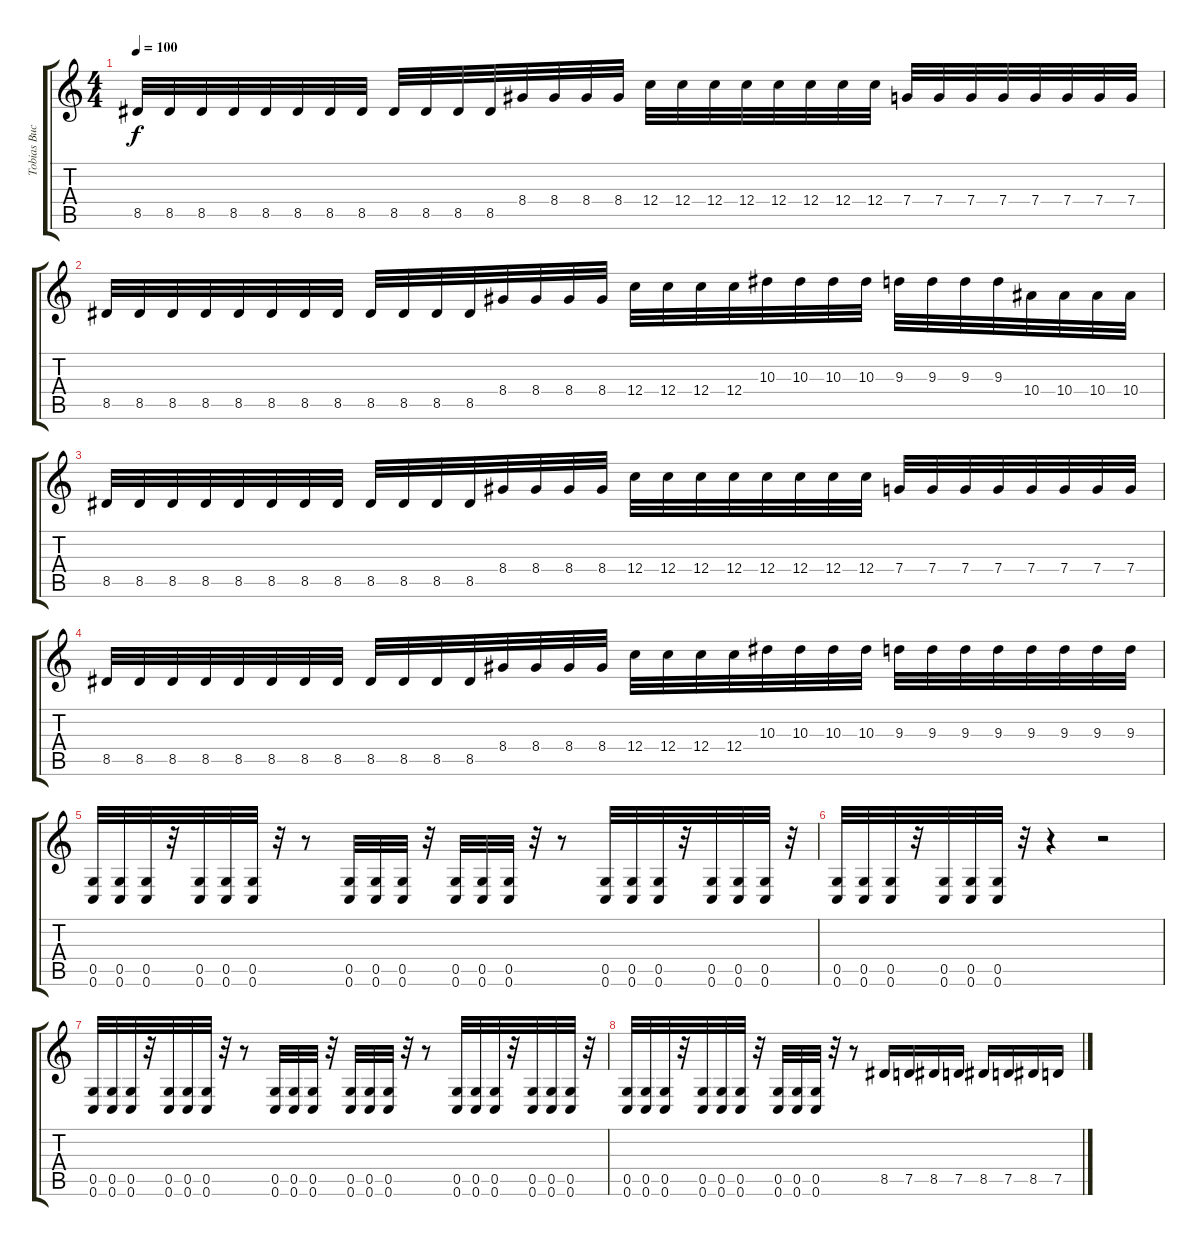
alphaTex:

\track ("Tobias Buck" "Tobias Buc") {instrument distortionguitar}
\staff {score tabs}
\tuning (D4 A3 F3 C3 G2 C2) {hide}
\ts (4 4)
\tempo 100
\clef g2
\ks c
8.5.32{dy f} 8.5.32 8.5.32 8.5.32 8.5.32 8.5.32 8.5.32 8.5.32 8.5.32 8.5.32 8.5.32 8.5.32 8.4.32 8.4.32 8.4.32 8.4.32 12.4.32 12.4.32 12.4.32 12.4.32 12.4.32 12.4.32 12.4.32 12.4.32 7.4.32 7.4.32 7.4.32 7.4.32 7.4.32 7.4.32 7.4.32 7.4.32 |
8.5.32 8.5.32 8.5.32 8.5.32 8.5.32 8.5.32 8.5.32 8.5.32 8.5.32 8.5.32 8.5.32 8.5.32 8.4.32 8.4.32 8.4.32 8.4.32 12.4.32 12.4.32 12.4.32 12.4.32 10.3.32 10.3.32 10.3.32 10.3.32 9.3.32 9.3.32 9.3.32 9.3.32 10.4.32 10.4.32 10.4.32 10.4.32 |
8.5.32 8.5.32 8.5.32 8.5.32 8.5.32 8.5.32 8.5.32 8.5.32 8.5.32 8.5.32 8.5.32 8.5.32 8.4.32 8.4.32 8.4.32 8.4.32 12.4.32 12.4.32 12.4.32 12.4.32 12.4.32 12.4.32 12.4.32 12.4.32 7.4.32 7.4.32 7.4.32 7.4.32 7.4.32 7.4.32 7.4.32 7.4.32 |
8.5.32 8.5.32 8.5.32 8.5.32 8.5.32 8.5.32 8.5.32 8.5.32 8.5.32 8.5.32 8.5.32 8.5.32 8.4.32 8.4.32 8.4.32 8.4.32 12.4.32 12.4.32 12.4.32 12.4.32 10.3.32 10.3.32 10.3.32 10.3.32 9.3.32 9.3.32 9.3.32 9.3.32 9.3.32 9.3.32 9.3.32 9.3.32 |
(0.5 0.6).32 (0.5 0.6).32 (0.5 0.6).32 r.32 (0.5 0.6).32 (0.5 0.6).32 (0.5 0.6).32 r.32 r.8 (0.5 0.6).32 (0.5 0.6).32 (0.5 0.6).32 r.32 (0.5 0.6).32 (0.5 0.6).32 (0.5 0.6).32 r.32 r.8 (0.5 0.6).32 (0.5 0.6).32 (0.5 0.6).32 r.32 (0.5 0.6).32 (0.5 0.6).32 (0.5 0.6).32 r.32 |
(0.5 0.6).32 (0.5 0.6).32 (0.5 0.6).32 r.32 (0.5 0.6).32 (0.5 0.6).32 (0.5 0.6).32 r.32 r.4 r.2 |
(0.5 0.6).32 (0.5 0.6).32 (0.5 0.6).32 r.32 (0.5 0.6).32 (0.5 0.6).32 (0.5 0.6).32 r.32 r.8 (0.5 0.6).32 (0.5 0.6).32 (0.5 0.6).32 r.32 (0.5 0.6).32 (0.5 0.6).32 (0.5 0.6).32 r.32 r.8 (0.5 0.6).32 (0.5 0.6).32 (0.5 0.6).32 r.32 (0.5 0.6).32 (0.5 0.6).32 (0.5 0.6).32 r.32 |
(0.5 0.6).32 (0.5 0.6).32 (0.5 0.6).32 r.32 (0.5 0.6).32 (0.5 0.6).32 (0.5 0.6).32 r.32 (0.5 0.6).32 (0.5 0.6).32 (0.5 0.6).32 r.32 r.8 8.5.16 7.5.16 8.5.16 7.5.16 8.5.16 7.5.16 8.5.16 7.5.16
